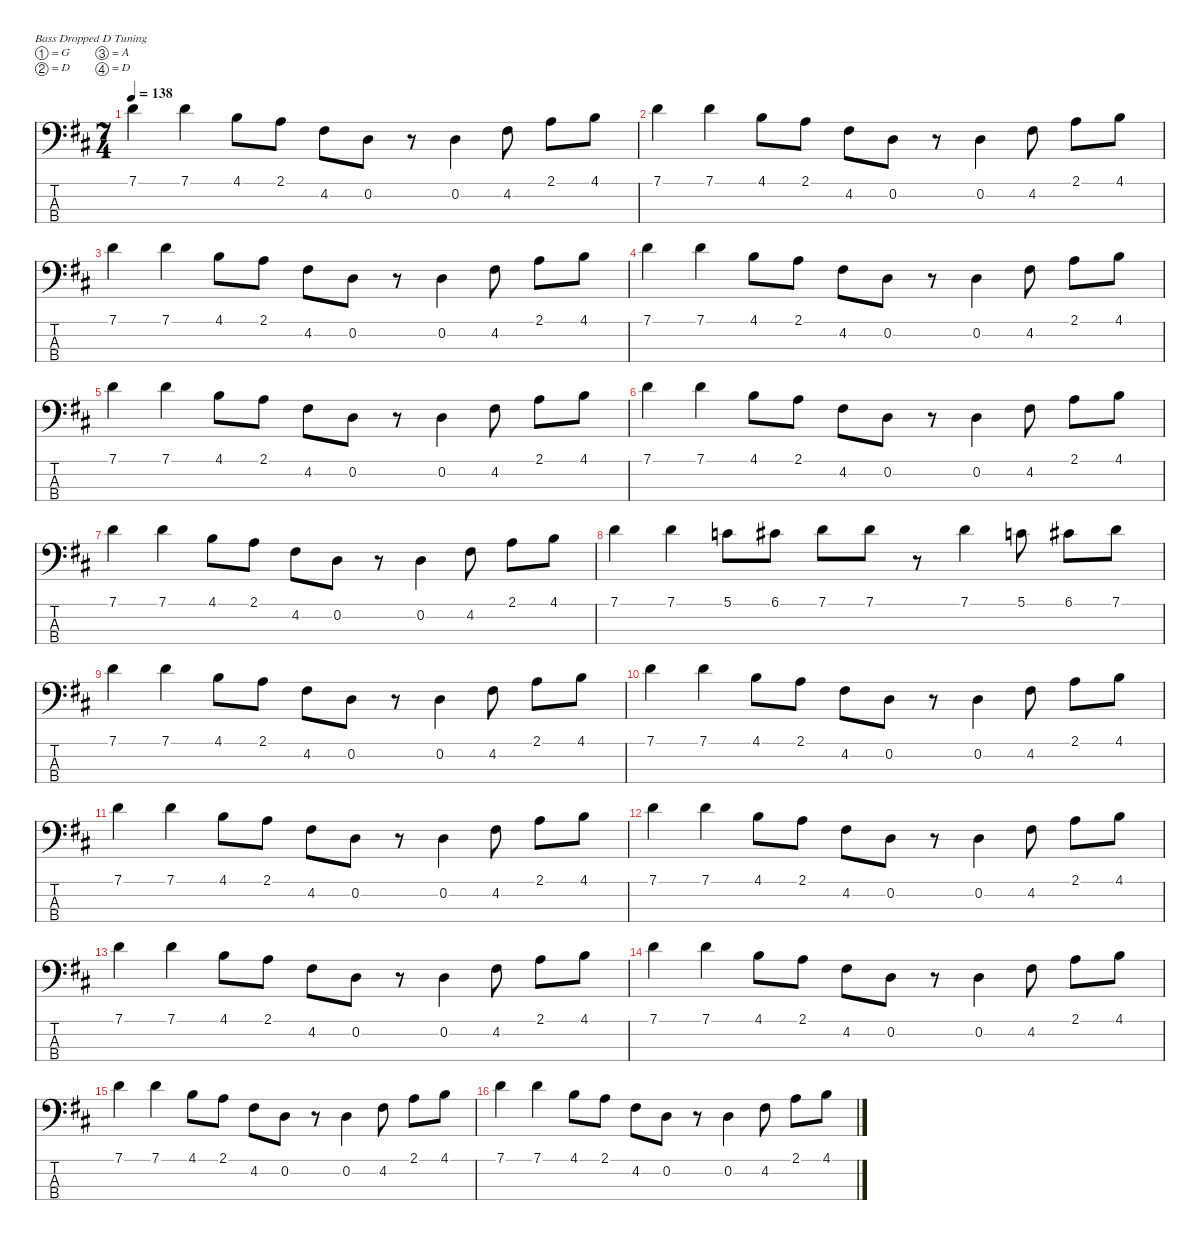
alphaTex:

\defaultSystemsLayout 4
\hideDynamics
\bracketExtendMode nobrackets
\singleTrackTrackNamePolicy hidden
\multiTrackTrackNamePolicy hidden
\firstSystemTrackNameMode fullname
\firstSystemTrackNameOrientation horizontal
\otherSystemsTrackNameOrientation horizontal
\track ("Bass" "el.bs.") {instrument electricbassfinger}
\staff {score tabs}
\tuning (G2 D2 A1 D1)
\ts (7 4)
\tempo 138
\clef f4
\ks d
7.1{acc forcenatural}.4{dy fff beam Down} 7.1{acc forcenatural}.4{beam Down} 4.1{acc forcenatural}.8{beam Down} 2.1{acc forcenatural}.8{beam Down} 4.2{acc #}.8{beam Down} 0.2{acc forcenatural}.8{beam Down} r.8{beam Down} 0.2{acc forcenatural}.4{beam Down} 4.2{acc #}.8{beam Down} 2.1{acc forcenatural}.8{beam Down} 4.1{acc forcenatural}.8{beam Down} |
7.1{acc forcenatural}.4{beam Down} 7.1{acc forcenatural}.4{beam Down} 4.1{acc forcenatural}.8{beam Down} 2.1{acc forcenatural}.8{beam Down} 4.2{acc #}.8{beam Down} 0.2{acc forcenatural}.8{beam Down} r.8{beam Down} 0.2{acc forcenatural}.4{beam Down} 4.2{acc #}.8{beam Down} 2.1{acc forcenatural}.8{beam Down} 4.1{acc forcenatural}.8{beam Down} |
7.1{acc forcenatural}.4{beam Down} 7.1{acc forcenatural}.4{beam Down} 4.1{acc forcenatural}.8{beam Down} 2.1{acc forcenatural}.8{beam Down} 4.2{acc #}.8{beam Down} 0.2{acc forcenatural}.8{beam Down} r.8{beam Down} 0.2{acc forcenatural}.4{beam Down} 4.2{acc #}.8{beam Down} 2.1{acc forcenatural}.8{beam Down} 4.1{acc forcenatural}.8{beam Down} |
7.1{acc forcenatural}.4{beam Down} 7.1{acc forcenatural}.4{beam Down} 4.1{acc forcenatural}.8{beam Down} 2.1{acc forcenatural}.8{beam Down} 4.2{acc #}.8{beam Down} 0.2{acc forcenatural}.8{beam Down} r.8{beam Down} 0.2{acc forcenatural}.4{beam Down} 4.2{acc #}.8{beam Down} 2.1{acc forcenatural}.8{beam Down} 4.1{acc forcenatural}.8{beam Down} |
7.1{acc forcenatural}.4{beam Down} 7.1{acc forcenatural}.4{beam Down} 4.1{acc forcenatural}.8{beam Down} 2.1{acc forcenatural}.8{beam Down} 4.2{acc #}.8{beam Down} 0.2{acc forcenatural}.8{beam Down} r.8{beam Down} 0.2{acc forcenatural}.4{beam Down} 4.2{acc #}.8{beam Down} 2.1{acc forcenatural}.8{beam Down} 4.1{acc forcenatural}.8{beam Down} |
7.1{acc forcenatural}.4{beam Down} 7.1{acc forcenatural}.4{beam Down} 4.1{acc forcenatural}.8{beam Down} 2.1{acc forcenatural}.8{beam Down} 4.2{acc #}.8{beam Down} 0.2{acc forcenatural}.8{beam Down} r.8{beam Down} 0.2{acc forcenatural}.4{beam Down} 4.2{acc #}.8{beam Down} 2.1{acc forcenatural}.8{beam Down} 4.1{acc forcenatural}.8{beam Down} |
7.1{acc forcenatural}.4{beam Down} 7.1{acc forcenatural}.4{beam Down} 4.1{acc forcenatural}.8{beam Down} 2.1{acc forcenatural}.8{beam Down} 4.2{acc #}.8{beam Down} 0.2{acc forcenatural}.8{beam Down} r.8{beam Down} 0.2{acc forcenatural}.4{beam Down} 4.2{acc #}.8{beam Down} 2.1{acc forcenatural}.8{beam Down} 4.1{acc forcenatural}.8{beam Down} |
7.1{acc forcenatural}.4{beam Down} 7.1{acc forcenatural}.4{beam Down} 5.1{acc forcenatural}.8{beam Down} 6.1{acc #}.8{beam Down} 7.1{acc forcenatural}.8{beam Down} 7.1{acc forcenatural}.8{beam Down} r.8{beam Down} 7.1{acc forcenatural}.4{beam Down} 5.1{acc forcenatural}.8{beam Down} 6.1{acc #}.8{beam Down} 7.1{acc forcenatural}.8{beam Down} |
7.1{acc forcenatural}.4{beam Down} 7.1{acc forcenatural}.4{beam Down} 4.1{acc forcenatural}.8{beam Down} 2.1{acc forcenatural}.8{beam Down} 4.2{acc #}.8{beam Down} 0.2{acc forcenatural}.8{beam Down} r.8{beam Down} 0.2{acc forcenatural}.4{beam Down} 4.2{acc #}.8{beam Down} 2.1{acc forcenatural}.8{beam Down} 4.1{acc forcenatural}.8{beam Down} |
7.1{acc forcenatural}.4{beam Down} 7.1{acc forcenatural}.4{beam Down} 4.1{acc forcenatural}.8{beam Down} 2.1{acc forcenatural}.8{beam Down} 4.2{acc #}.8{beam Down} 0.2{acc forcenatural}.8{beam Down} r.8{beam Down} 0.2{acc forcenatural}.4{beam Down} 4.2{acc #}.8{beam Down} 2.1{acc forcenatural}.8{beam Down} 4.1{acc forcenatural}.8{beam Down} |
7.1{acc forcenatural}.4{beam Down} 7.1{acc forcenatural}.4{beam Down} 4.1{acc forcenatural}.8{beam Down} 2.1{acc forcenatural}.8{beam Down} 4.2{acc #}.8{beam Down} 0.2{acc forcenatural}.8{beam Down} r.8{beam Down} 0.2{acc forcenatural}.4{beam Down} 4.2{acc #}.8{beam Down} 2.1{acc forcenatural}.8{beam Down} 4.1{acc forcenatural}.8{beam Down} |
7.1{acc forcenatural}.4{beam Down} 7.1{acc forcenatural}.4{beam Down} 4.1{acc forcenatural}.8{beam Down} 2.1{acc forcenatural}.8{beam Down} 4.2{acc #}.8{beam Down} 0.2{acc forcenatural}.8{beam Down} r.8{beam Down} 0.2{acc forcenatural}.4{beam Down} 4.2{acc #}.8{beam Down} 2.1{acc forcenatural}.8{beam Down} 4.1{acc forcenatural}.8{beam Down} |
7.1{acc forcenatural}.4{beam Down} 7.1{acc forcenatural}.4{beam Down} 4.1{acc forcenatural}.8{beam Down} 2.1{acc forcenatural}.8{beam Down} 4.2{acc #}.8{beam Down} 0.2{acc forcenatural}.8{beam Down} r.8{beam Down} 0.2{acc forcenatural}.4{beam Down} 4.2{acc #}.8{beam Down} 2.1{acc forcenatural}.8{beam Down} 4.1{acc forcenatural}.8{beam Down} |
7.1{acc forcenatural}.4{beam Down} 7.1{acc forcenatural}.4{beam Down} 4.1{acc forcenatural}.8{beam Down} 2.1{acc forcenatural}.8{beam Down} 4.2{acc #}.8{beam Down} 0.2{acc forcenatural}.8{beam Down} r.8{beam Down} 0.2{acc forcenatural}.4{beam Down} 4.2{acc #}.8{beam Down} 2.1{acc forcenatural}.8{beam Down} 4.1{acc forcenatural}.8{beam Down} |
7.1{acc forcenatural}.4{beam Down} 7.1{acc forcenatural}.4{beam Down} 4.1{acc forcenatural}.8{beam Down} 2.1{acc forcenatural}.8{beam Down} 4.2{acc #}.8{beam Down} 0.2{acc forcenatural}.8{beam Down} r.8{beam Down} 0.2{acc forcenatural}.4{beam Down} 4.2{acc #}.8{beam Down} 2.1{acc forcenatural}.8{beam Down} 4.1{acc forcenatural}.8{beam Down} |
7.1{acc forcenatural}.4{beam Down} 7.1{acc forcenatural}.4{beam Down} 4.1{acc forcenatural}.8{beam Down} 2.1{acc forcenatural}.8{beam Down} 4.2{acc #}.8{beam Down} 0.2{acc forcenatural}.8{beam Down} r.8{beam Down} 0.2{acc forcenatural}.4{beam Down} 4.2{acc #}.8{beam Down} 2.1{acc forcenatural}.8{beam Down} 4.1{acc forcenatural}.8{beam Down}
